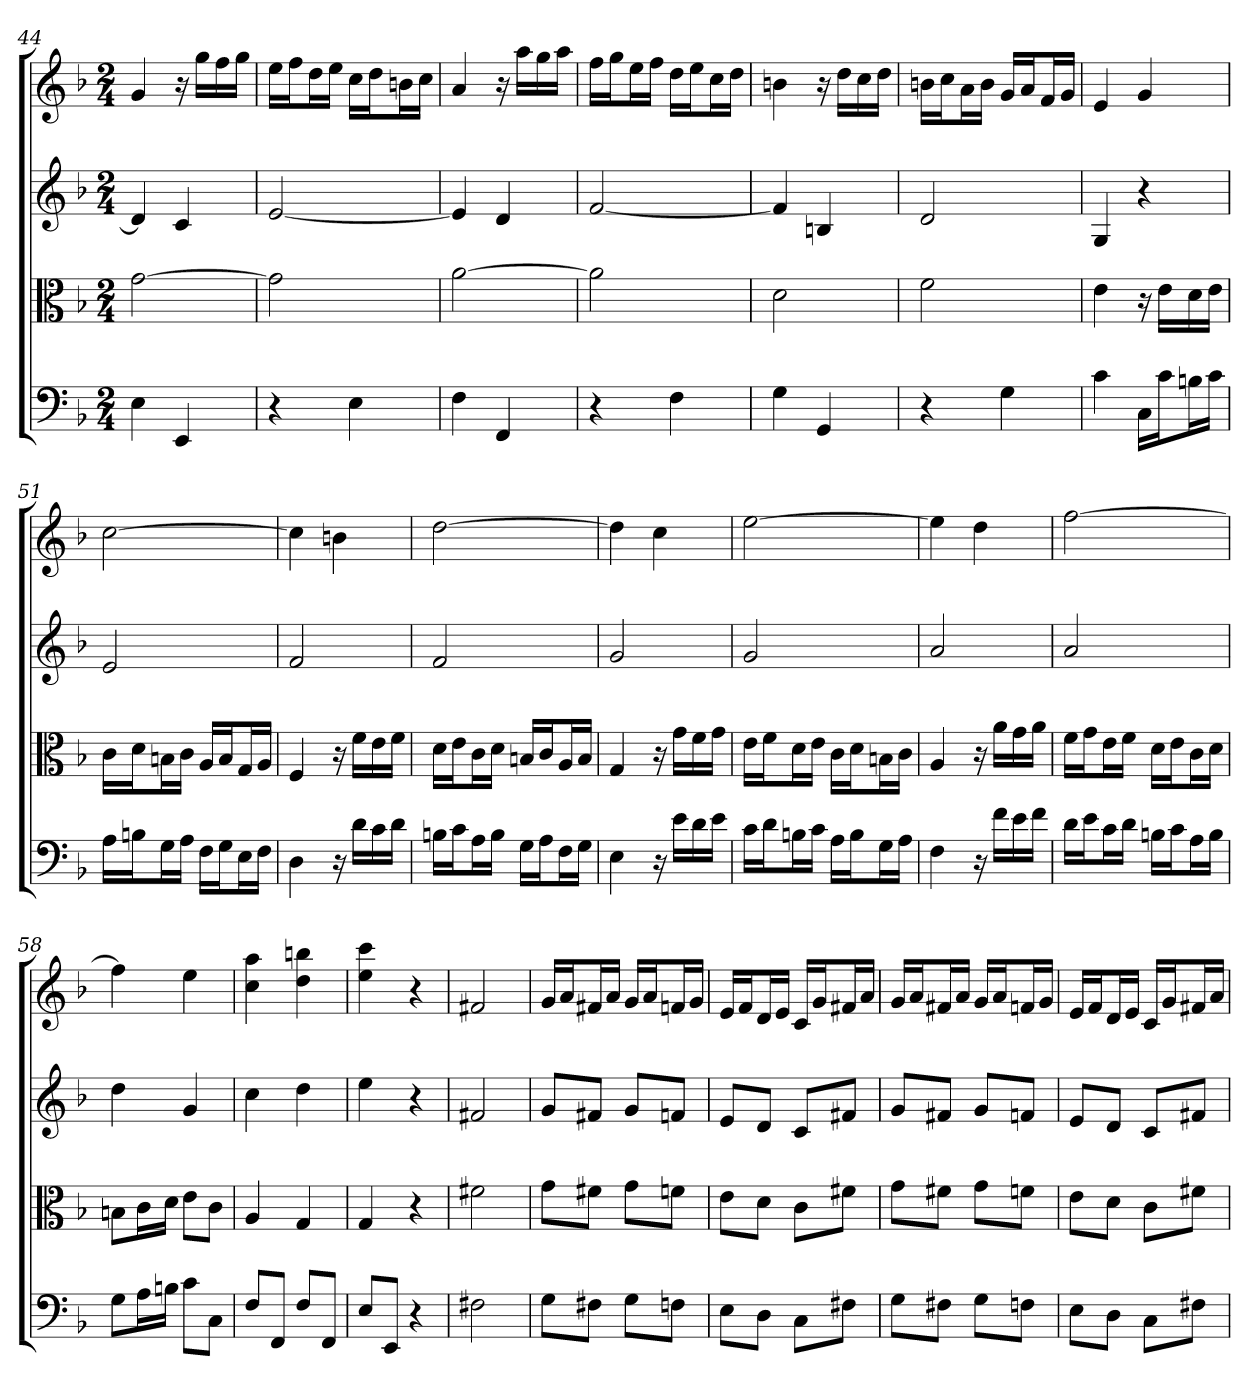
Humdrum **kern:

**kern	**kern	**kern	**kern
*part4	*part3	*part2	*part1
*staff4	*staff3	*staff2	*staff1
*clefF4	*clefC3	*	*
*k[b-]	*k[b-]	*k[b-]	*k[b-]
*F:	*F:	*F:	*F:
*M2/4	*M2/4	*M2/4	*M2/4
=44	=44	=44	=44
4E	[2g	4d]	4g
4EE	.	4c	16r
.	.	.	16ggLL
.	.	.	16ff
.	.	.	16ggJJ
=45	=45	=45	=45
4r	2g]	[2e	16eeLL
.	.	.	16ffJ
.	.	.	16ddL
.	.	.	16eeJJ
4E	.	.	16ccLL
.	.	.	16ddJ
.	.	.	16bnL
.	.	.	16ccJJ
=46	=46	=46	=46
4F	[2a	4e]	4a
4FF	.	4d	16r
.	.	.	16aaLL
.	.	.	16gg
.	.	.	16aaJJ
=47	=47	=47	=47
4r	2a]	[2f	16ffLL
.	.	.	16ggJ
.	.	.	16eeL
.	.	.	16ffJJ
4F	.	.	16ddLL
.	.	.	16eeJ
.	.	.	16ccL
.	.	.	16ddJJ
=48	=48	=48	=48
4G	2d	4f]	4bn
4GG	.	4Bn	16r
.	.	.	16ddLL
.	.	.	16cc
.	.	.	16ddJJ
=49	=49	=49	=49
4r	2f	2d	16bnLL
.	.	.	16ccJ
.	.	.	16aL
.	.	.	16bJJ
4G	.	.	16gLL
.	.	.	16aJ
.	.	.	16fL
.	.	.	16gJJ
=50	=50	=50	=50
4c	4e	4G	4e
16C\LL	16r	4r	4g
16c\J	16e\LL	.	.
16Bn\L	16d\	.	.
16c\JJ	16e\JJ	.	.
=51	=51	=51	=51
16A\LL	16c\LL	2e	[2cc
16Bn\J	16d\J	.	.
16G\L	16Bn\L	.	.
16A\JJ	16c\JJ	.	.
16F\LL	16A/LL	.	.
16G\J	16B/J	.	.
16E\L	16G/L	.	.
16F\JJ	16A/JJ	.	.
=52	=52	=52	=52
4D	4F	2f	4cc]
16r	16r	.	4bn
16d\LL	16f\LL	.	.
16c\	16e\	.	.
16d\JJ	16f\JJ	.	.
=53	=53	=53	=53
16Bn\LL	16d\LL	2f	[2dd
16c\J	16e\J	.	.
16A\L	16c\L	.	.
16B\JJ	16d\JJ	.	.
16G\LL	16Bn/LL	.	.
16A\J	16c/J	.	.
16F\L	16A/L	.	.
16G\JJ	16B/JJ	.	.
=54	=54	=54	=54
4E	4G	2g	4dd]
16r	16r	.	4cc
16e\LL	16g\LL	.	.
16d\	16f\	.	.
16e\JJ	16g\JJ	.	.
=55	=55	=55	=55
16c\LL	16e\LL	2g	[2ee
16d\J	16f\J	.	.
16Bn\L	16d\L	.	.
16c\JJ	16e\JJ	.	.
16A\LL	16c\LL	.	.
16B\J	16d\J	.	.
16G\L	16Bn\L	.	.
16A\JJ	16c\JJ	.	.
=56	=56	=56	=56
4F	4A	2a	4ee]
16r	16r	.	4dd
16f\LL	16a\LL	.	.
16e\	16g\	.	.
16f\JJ	16a\JJ	.	.
=57	=57	=57	=57
16d\LL	16f\LL	2a	[2ff
16e\J	16g\J	.	.
16c\L	16e\L	.	.
16d\JJ	16f\JJ	.	.
16Bn\LL	16d\LL	.	.
16c\J	16e\J	.	.
16A\L	16c\L	.	.
16B\JJ	16d\JJ	.	.
=58	=58	=58	=58
8G\L	8Bn\L	4dd	4ff]
16A\L	16c\L	.	.
16Bn\JJ	16d\JJ	.	.
8c\L	8e\L	4g	4ee
8C\J	8c\J	.	.
=59	=59	=59	=59
8F/L	4A	4cc	4cc 4aa
8FF/J	.	.	.
8F/L	4G	4dd	4dd 4bbn
8FF/J	.	.	.
=60	=60	=60	=60
8E/L	4G	4ee	4ee 4ccc
8EE/J	.	.	.
4r	4r	4r	4r
=61	=61	=61	=61
2F#X	2f#X	2f#X	2f#X
=62	=62	=62	=62
8G\L	8g\L	8gL	16gLL
.	.	.	16aJ
8F#X\J	8f#X\J	8f#XJ	16f#XL
.	.	.	16aJJ
8G\L	8g\L	8gL	16gLL
.	.	.	16aJ
8Fn\J	8fn\J	8fnJ	16fnL
.	.	.	16gJJ
=63	=63	=63	=63
8E\L	8e\L	8eL	16eLL
.	.	.	16fJ
8D\J	8d\J	8dJ	16dL
.	.	.	16eJJ
8C\L	8c\L	8cL	16cLL
.	.	.	16gJ
8F#X\J	8f#X\J	8f#XJ	16f#XL
.	.	.	16aJJ
=64	=64	=64	=64
8G\L	8g\L	8gL	16gLL
.	.	.	16aJ
8F#X\J	8f#X\J	8f#XJ	16f#XL
.	.	.	16aJJ
8G\L	8g\L	8gL	16gLL
.	.	.	16aJ
8Fn\J	8fn\J	8fnJ	16fnL
.	.	.	16gJJ
=65	=65	=65	=65
8E\L	8e\L	8eL	16eLL
.	.	.	16fJ
8D\J	8d\J	8dJ	16dL
.	.	.	16eJJ
8C\L	8c\L	8cL	16cLL
.	.	.	16gJ
8F#X\J	8f#X\J	8f#XJ	16f#XL
.	.	.	16aJJ
=	=	=	=
*-	*-	*-	*-
